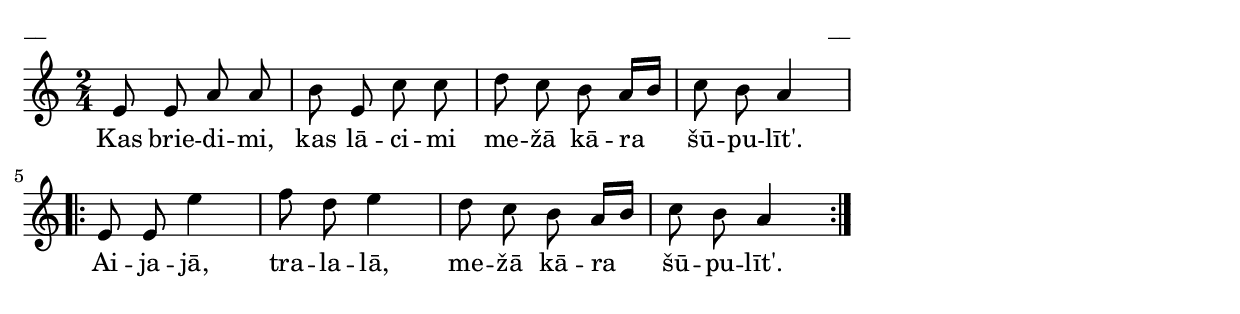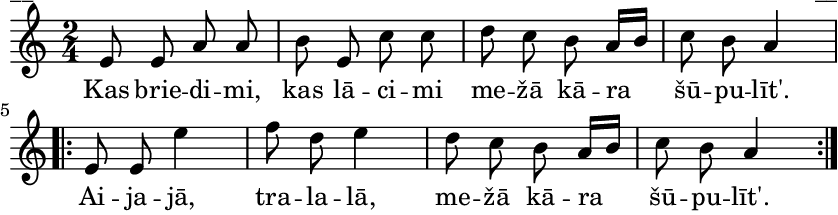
\version "2.13.18"
#(ly:set-option 'crop #t)

%\header {
%    title = "Kas briedimi, kas lācimi"
%}
\paper {
line-width = 14\cm
left-margin = 0.4\cm
between-system-padding = 0.1\cm
between-system-space = 0.1\cm
}
\layout {
indent = #0
ragged-last = ##f
}

voiceA = \relative c' {
\clef "treble"
\key a \minor
\time 2/4
e8 e a a | b8 e, c' c | d8 c b a16[ b] | c8 b a4 
\repeat volta 2 {
e8 e e'4 | f8 d e4 | d8 c b a16[ b] | c8 b a4
}
} 

lyricA = \lyricmode {
Kas brie -- di -- mi, kas lā -- ci -- mi me -- žā kā -- ra šū -- pu -- līt'. 
Ai -- ja -- jā, tra -- la -- lā, me -- žā kā -- ra šū -- pu -- līt'.
} 

fullScore = <<
\new Staff {
<<
\new Voice = "voiceA" { \oneVoice \autoBeamOff \voiceA }
\new Lyrics \lyricsto "voiceA" \lyricA
>>
}
>>

\score {
\fullScore
\header { piece = "__" opus = "__" }
}
\markup { \with-color #(x11-color 'white) \sans \smaller "__" }
\score {
\unfoldRepeats
\fullScore
\midi {
\context { \Staff \remove "Staff_performer" }
\context { \Voice \consists "Staff_performer" }
}
}


